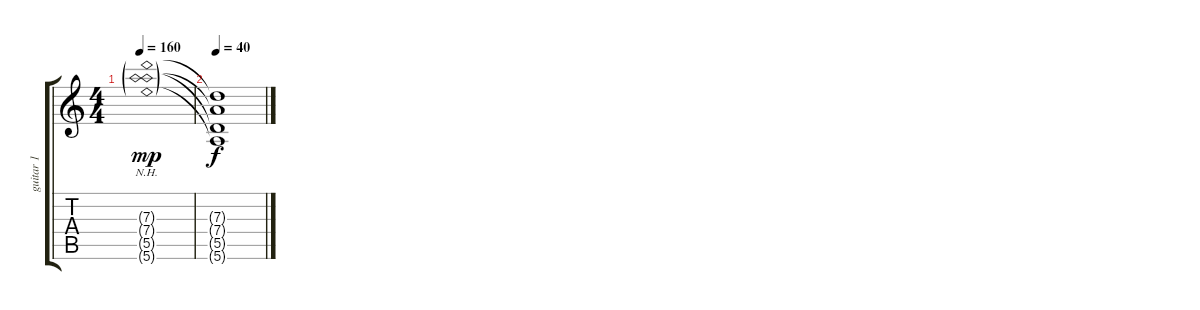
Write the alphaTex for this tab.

\track ("guitar 1" "guitar 1") {instrument acousticguitarsteel}
\staff {score tabs}
\tuning (E4 B3 G3 D3 A2 E2) {hide}
\ts (4 4)
\tempo 160
\clef g2
\ks c
(7.3{nh g} 7.4{nh g} 5.5{nh g} 5.6{nh g}).1{dy mp} |
\tempo 40
(7.3{t} 7.4{t} 5.5{t} 5.6{t}).1{dy f}
